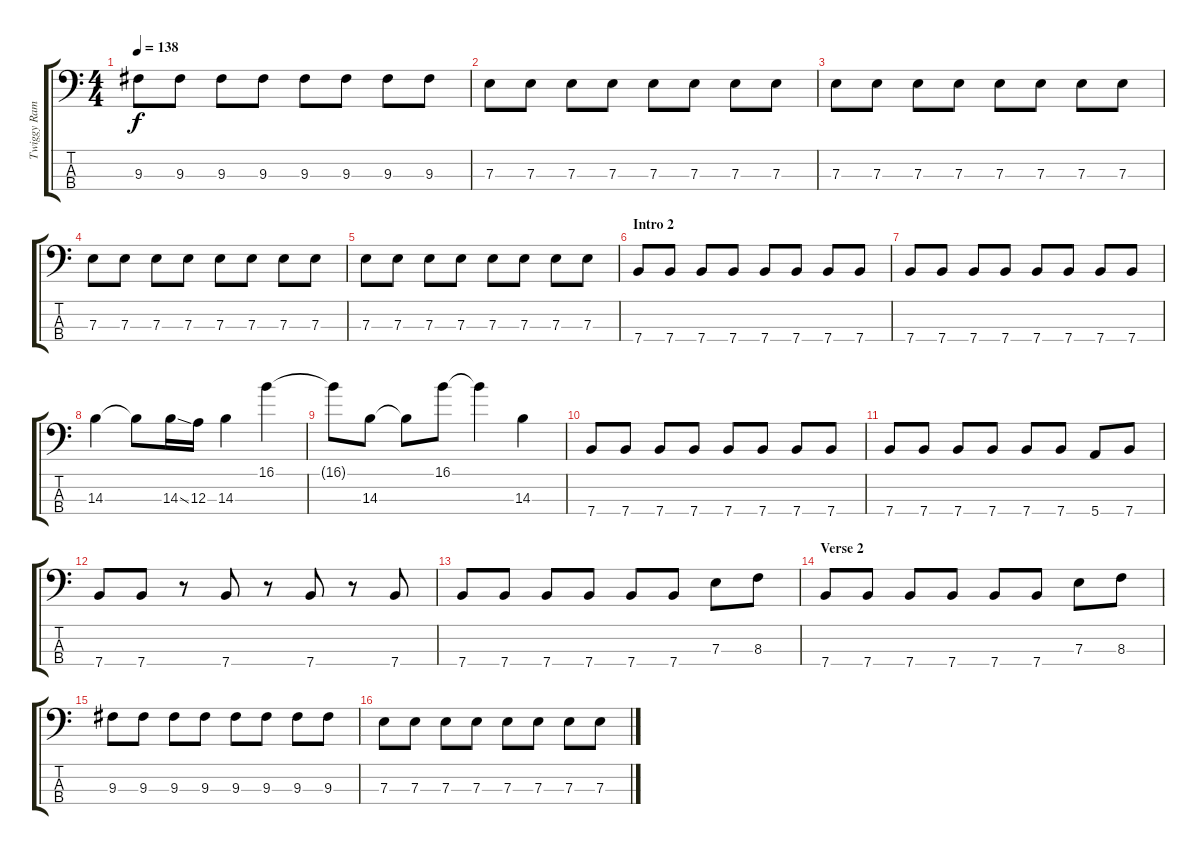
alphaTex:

\track ("Twiggy Ramirez [Bass]" "Twiggy Ram") {instrument electricbasspick}
\staff {score tabs}
\tuning (G2 D2 A1 E1) {hide}
\ts (4 4)
\tempo 138
\clef f4
\ks c
9.3.8{dy f} 9.3.8 9.3.8 9.3.8 9.3.8 9.3.8 9.3.8 9.3.8 |
7.3.8 7.3.8 7.3.8 7.3.8 7.3.8 7.3.8 7.3.8 7.3.8 |
7.3.8 7.3.8 7.3.8 7.3.8 7.3.8 7.3.8 7.3.8 7.3.8 |
7.3.8 7.3.8 7.3.8 7.3.8 7.3.8 7.3.8 7.3.8 7.3.8 |
7.3.8 7.3.8 7.3.8 7.3.8 7.3.8 7.3.8 7.3.8 7.3.8 |
\section ("" "Intro 2")
7.4.8 7.4.8 7.4.8 7.4.8 7.4.8 7.4.8 7.4.8 7.4.8 |
7.4.8 7.4.8 7.4.8 7.4.8 7.4.8 7.4.8 7.4.8 7.4.8 |
14.3.4 14.3{t}.8 14.3{ss}.16 12.3.16 14.3.4 16.1.4 |
16.1{t}.8 14.3.8 14.3{t}.8 16.1.8 16.1{t}.4 14.3.4 |
7.4.8 7.4.8 7.4.8 7.4.8 7.4.8 7.4.8 7.4.8 7.4.8 |
7.4.8 7.4.8 7.4.8 7.4.8 7.4.8 7.4.8 5.4.8 7.4.8 |
7.4.8 7.4.8 r.8 7.4.8 r.8 7.4.8 r.8 7.4.8 |
7.4.8 7.4.8 7.4.8 7.4.8 7.4.8 7.4.8 7.3.8 8.3.8 |
\section ("" "Verse 2")
7.4.8 7.4.8 7.4.8 7.4.8 7.4.8 7.4.8 7.3.8 8.3.8 |
9.3.8 9.3.8 9.3.8 9.3.8 9.3.8 9.3.8 9.3.8 9.3.8 |
7.3.8 7.3.8 7.3.8 7.3.8 7.3.8 7.3.8 7.3.8 7.3.8
